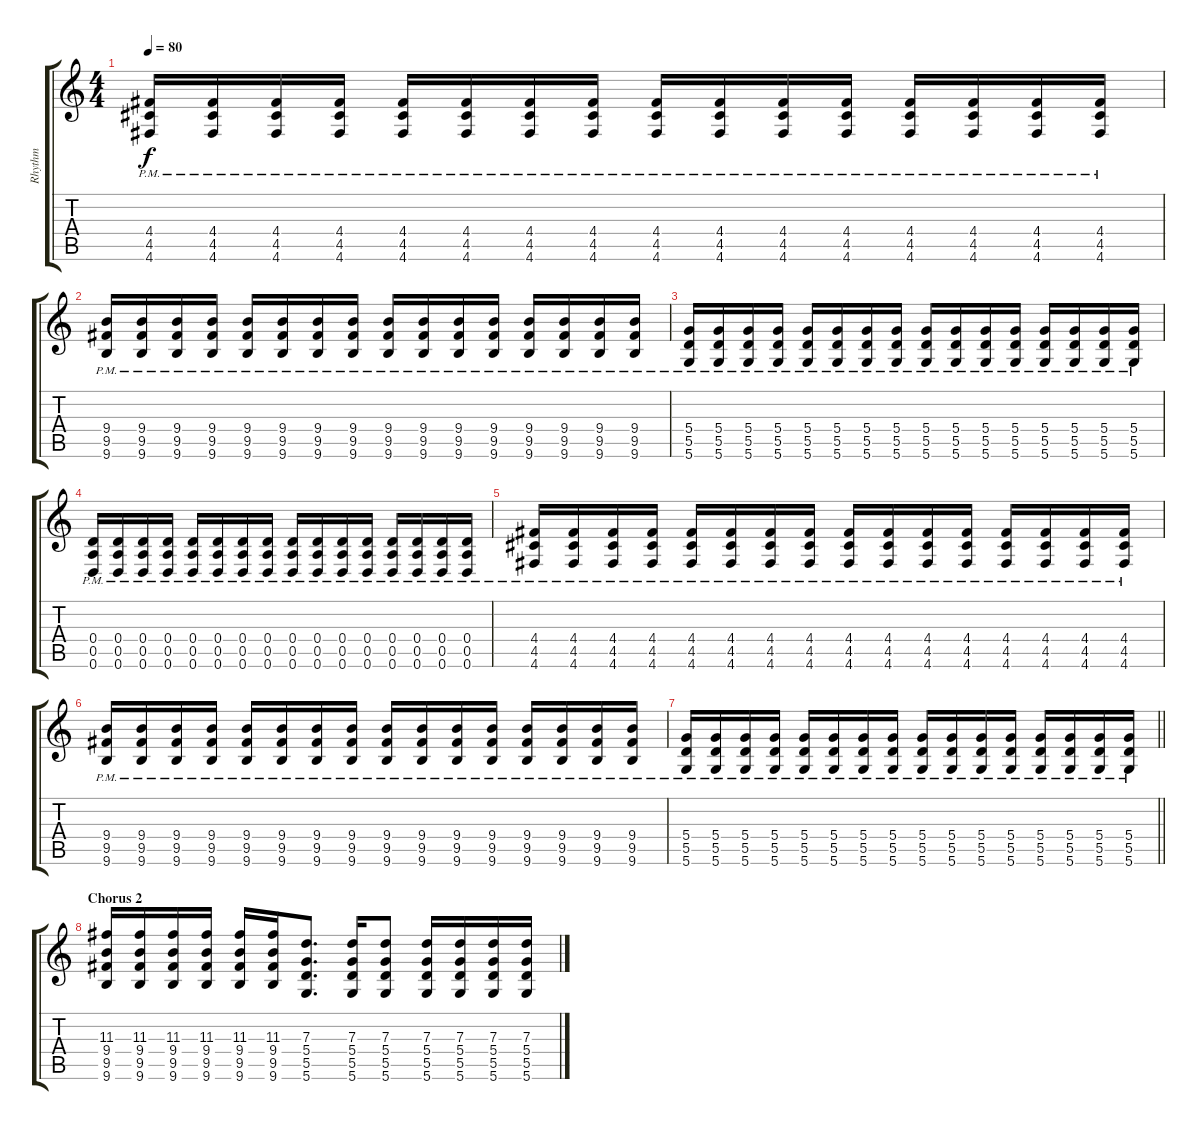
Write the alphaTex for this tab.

\track ("Rhythm" "Rhythm") {instrument distortionguitar}
\staff {score tabs}
\tuning (E4 B3 G3 D3 A2 D2) {hide}
\ts (4 4)
\tempo 80
\clef g2
\ks c
(4.4{pm} 4.5{pm} 4.6{pm}).16{dy f} (4.4{pm} 4.5{pm} 4.6{pm}).16 (4.4{pm} 4.5{pm} 4.6{pm}).16 (4.4{pm} 4.5{pm} 4.6{pm}).16 (4.4{pm} 4.5{pm} 4.6{pm}).16 (4.4{pm} 4.5{pm} 4.6{pm}).16 (4.4{pm} 4.5{pm} 4.6{pm}).16 (4.4{pm} 4.5{pm} 4.6{pm}).16 (4.4{pm} 4.5{pm} 4.6{pm}).16 (4.4{pm} 4.5{pm} 4.6{pm}).16 (4.4{pm} 4.5{pm} 4.6{pm}).16 (4.4{pm} 4.5{pm} 4.6{pm}).16 (4.4{pm} 4.5{pm} 4.6{pm}).16 (4.4{pm} 4.5{pm} 4.6{pm}).16 (4.4{pm} 4.5{pm} 4.6{pm}).16 (4.4{pm} 4.5{pm} 4.6{pm}).16 |
(9.4{pm} 9.5{pm} 9.6{pm}).16 (9.4{pm} 9.5{pm} 9.6{pm}).16 (9.4{pm} 9.5{pm} 9.6{pm}).16 (9.4{pm} 9.5{pm} 9.6{pm}).16 (9.4{pm} 9.5{pm} 9.6{pm}).16 (9.4{pm} 9.5{pm} 9.6{pm}).16 (9.4{pm} 9.5{pm} 9.6{pm}).16 (9.4{pm} 9.5{pm} 9.6{pm}).16 (9.4{pm} 9.5{pm} 9.6{pm}).16 (9.4{pm} 9.5{pm} 9.6{pm}).16 (9.4{pm} 9.5{pm} 9.6{pm}).16 (9.4{pm} 9.5{pm} 9.6{pm}).16 (9.4{pm} 9.5{pm} 9.6{pm}).16 (9.4{pm} 9.5{pm} 9.6{pm}).16 (9.4{pm} 9.5{pm} 9.6{pm}).16 (9.4{pm} 9.5{pm} 9.6{pm}).16 |
(5.4{pm} 5.5{pm} 5.6{pm}).16 (5.4{pm} 5.5{pm} 5.6{pm}).16 (5.4{pm} 5.5{pm} 5.6{pm}).16 (5.4{pm} 5.5{pm} 5.6{pm}).16 (5.4{pm} 5.5{pm} 5.6{pm}).16 (5.4{pm} 5.5{pm} 5.6{pm}).16 (5.4{pm} 5.5{pm} 5.6{pm}).16 (5.4{pm} 5.5{pm} 5.6{pm}).16 (5.4{pm} 5.5{pm} 5.6{pm}).16 (5.4{pm} 5.5{pm} 5.6{pm}).16 (5.4{pm} 5.5{pm} 5.6{pm}).16 (5.4{pm} 5.5{pm} 5.6{pm}).16 (5.4{pm} 5.5{pm} 5.6{pm}).16 (5.4{pm} 5.5{pm} 5.6{pm}).16 (5.4{pm} 5.5{pm} 5.6{pm}).16 (5.4{pm} 5.5{pm} 5.6{pm}).16 |
(0.4{pm} 0.5{pm} 0.6{pm}).16 (0.4{pm} 0.5{pm} 0.6{pm}).16 (0.4{pm} 0.5{pm} 0.6{pm}).16 (0.4{pm} 0.5{pm} 0.6{pm}).16 (0.4{pm} 0.5{pm} 0.6{pm}).16 (0.4{pm} 0.5{pm} 0.6{pm}).16 (0.4{pm} 0.5{pm} 0.6{pm}).16 (0.4{pm} 0.5{pm} 0.6{pm}).16 (0.4{pm} 0.5{pm} 0.6{pm}).16 (0.4{pm} 0.5{pm} 0.6{pm}).16 (0.4{pm} 0.5{pm} 0.6{pm}).16 (0.4{pm} 0.5{pm} 0.6{pm}).16 (0.4{pm} 0.5{pm} 0.6{pm}).16 (0.4{pm} 0.5{pm} 0.6{pm}).16 (0.4{pm} 0.5{pm} 0.6{pm}).16 (0.4{pm} 0.5{pm} 0.6{pm}).16 |
(4.4{pm} 4.5{pm} 4.6{pm}).16 (4.4{pm} 4.5{pm} 4.6{pm}).16 (4.4{pm} 4.5{pm} 4.6{pm}).16 (4.4{pm} 4.5{pm} 4.6{pm}).16 (4.4{pm} 4.5{pm} 4.6{pm}).16 (4.4{pm} 4.5{pm} 4.6{pm}).16 (4.4{pm} 4.5{pm} 4.6{pm}).16 (4.4{pm} 4.5{pm} 4.6{pm}).16 (4.4{pm} 4.5{pm} 4.6{pm}).16 (4.4{pm} 4.5{pm} 4.6{pm}).16 (4.4{pm} 4.5{pm} 4.6{pm}).16 (4.4{pm} 4.5{pm} 4.6{pm}).16 (4.4{pm} 4.5{pm} 4.6{pm}).16 (4.4{pm} 4.5{pm} 4.6{pm}).16 (4.4{pm} 4.5{pm} 4.6{pm}).16 (4.4{pm} 4.5{pm} 4.6{pm}).16 |
(9.4{pm} 9.5{pm} 9.6{pm}).16 (9.4{pm} 9.5{pm} 9.6{pm}).16 (9.4{pm} 9.5{pm} 9.6{pm}).16 (9.4{pm} 9.5{pm} 9.6{pm}).16 (9.4{pm} 9.5{pm} 9.6{pm}).16 (9.4{pm} 9.5{pm} 9.6{pm}).16 (9.4{pm} 9.5{pm} 9.6{pm}).16 (9.4{pm} 9.5{pm} 9.6{pm}).16 (9.4{pm} 9.5{pm} 9.6{pm}).16 (9.4{pm} 9.5{pm} 9.6{pm}).16 (9.4{pm} 9.5{pm} 9.6{pm}).16 (9.4{pm} 9.5{pm} 9.6{pm}).16 (9.4{pm} 9.5{pm} 9.6{pm}).16 (9.4{pm} 9.5{pm} 9.6{pm}).16 (9.4{pm} 9.5{pm} 9.6{pm}).16 (9.4{pm} 9.5{pm} 9.6{pm}).16 |
\barLineRight lightlight
(5.4{pm} 5.5{pm} 5.6{pm}).16 (5.4{pm} 5.5{pm} 5.6{pm}).16 (5.4{pm} 5.5{pm} 5.6{pm}).16 (5.4{pm} 5.5{pm} 5.6{pm}).16 (5.4{pm} 5.5{pm} 5.6{pm}).16 (5.4{pm} 5.5{pm} 5.6{pm}).16 (5.4{pm} 5.5{pm} 5.6{pm}).16 (5.4{pm} 5.5{pm} 5.6{pm}).16 (5.4{pm} 5.5{pm} 5.6{pm}).16 (5.4{pm} 5.5{pm} 5.6{pm}).16 (5.4{pm} 5.5{pm} 5.6{pm}).16 (5.4{pm} 5.5{pm} 5.6{pm}).16 (5.4{pm} 5.5{pm} 5.6{pm}).16 (5.4{pm} 5.5{pm} 5.6{pm}).16 (5.4{pm} 5.5{pm} 5.6{pm}).16 (5.4{pm} 5.5{pm} 5.6{pm}).16 |
\section ("" "Chorus 2")
(11.3 9.4 9.5 9.6).16 (11.3 9.4 9.5 9.6).16 (11.3 9.4 9.5 9.6).16 (11.3 9.4 9.5 9.6).16 (11.3 9.4 9.5 9.6).16 (11.3 9.4 9.5 9.6).16 (7.3 5.4 5.5 5.6).8{d} (7.3 5.4 5.5 5.6).16 (7.3 5.4 5.5 5.6).8 (7.3 5.4 5.5 5.6).16 (7.3 5.4 5.5 5.6).16 (7.3 5.4 5.5 5.6).16 (7.3 5.4 5.5 5.6).16
